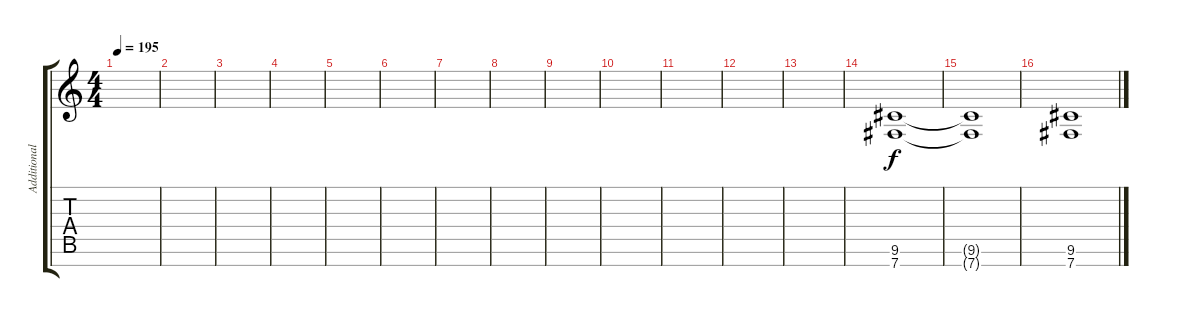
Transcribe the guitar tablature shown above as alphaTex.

\track ("Additional Guitar" "Additional") {instrument distortionguitar}
\staff {score tabs}
\tuning (E4 B3 G3 D3 A2 E2 B1) {hide}
\ts (4 4)
\tempo 195
\clef g2
\ks c
|
|
|
|
|
|
|
|
|
|
|
|
|
(9.6 7.7).1 |
(9.6{t} 7.7{t}).1 |
(9.6 7.7).1
